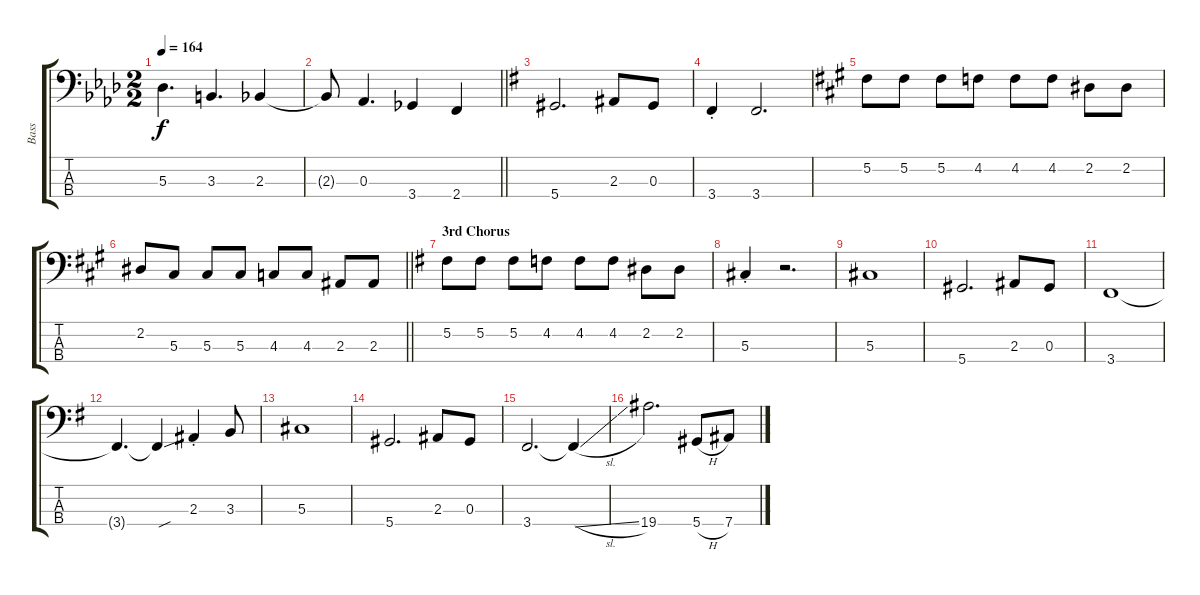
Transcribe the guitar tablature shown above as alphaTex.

\track ("Bass" "Bass") {instrument electricbassfinger}
\staff {score tabs}
\tuning (Gb2 Db2 Ab1 Eb1) {hide}
\ts (2 2)
\tempo 164
\clef f4
\ks ab
5.3.4{d dy f} 3.3.4{d} 2.3.4 |
\barLineRight lightlight
2.3{t}.8 0.3.4{d} 3.4.4 2.4.4 |
\ks g
5.4.2{d} 2.3.8 0.3.8 |
3.4{st}.4 3.4.2{d} |
\ks a
5.2.8 5.2.8 5.2.8 4.2.8 4.2.8 4.2.8 2.2.8 2.2.8 |
\barLineRight lightlight
2.2.8 5.3.8 5.3.8 5.3.8 4.3.8 4.3.8 2.3.8 2.3.8 |
\section ("" "3rd Chorus")
\ks g
5.2.8 5.2.8 5.2.8 4.2.8 4.2.8 4.2.8 2.2.8 2.2.8 |
5.3{st}.4 r.2{d} |
5.3.1 |
5.4.2{d} 2.3.8 0.3.8 |
3.4.1 |
3.4{t}.4{d} 3.4{sou t}.4 2.3{st}.4 3.3.8 |
5.3.1 |
5.4.2{d} 2.3.8 0.3.8 |
3.4.2{d} 3.4{sl t}.4 |
19.4.2{d} 5.4{h}.8 7.4.8
